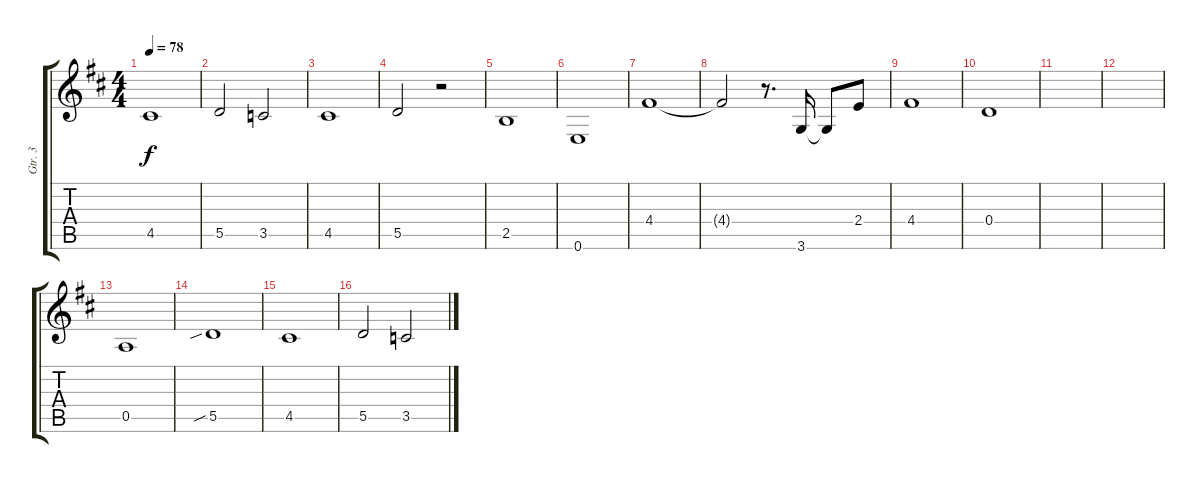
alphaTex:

\track ("Gtr. 3" "Gtr. 3") {instrument distortionguitar}
\staff {score tabs}
\tuning (E4 B3 G3 D3 A2 E2) {hide}
\ts (4 4)
\tempo 78
\clef g2
\ks d
4.5.1{dy f} |
5.5.2 3.5.2 |
4.5.1 |
5.5.2 r.2 |
2.5.1 |
0.6.1 |
4.4.1 |
4.4{t}.2 r.8{d} 3.6.16 3.6{t}.8 2.4.8 |
4.4.1 |
0.4.1 |
|
|
0.5.1 |
5.5{sib}.1 |
4.5.1 |
5.5.2 3.5.2
